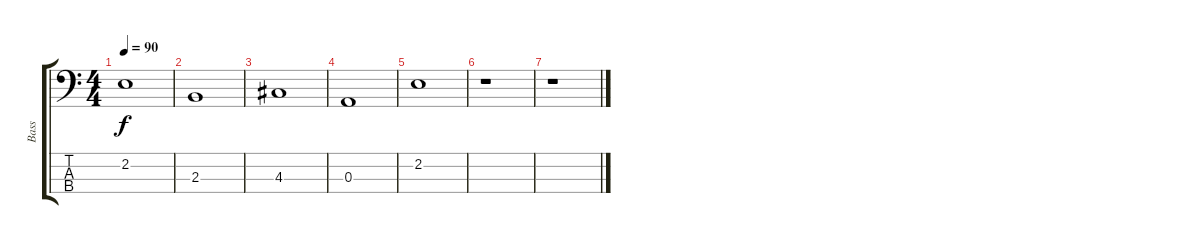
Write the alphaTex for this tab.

\track ("Bass" "Bass") {instrument electricbassfinger}
\staff {score tabs}
\tuning (G2 D2 A1 E1) {hide}
\ts (4 4)
\tempo 90
\clef f4
\ks c
2.2.1{dy f} |
2.3.1 |
4.3.1 |
0.3.1 |
2.2.1 |
r.1 |
r.1
